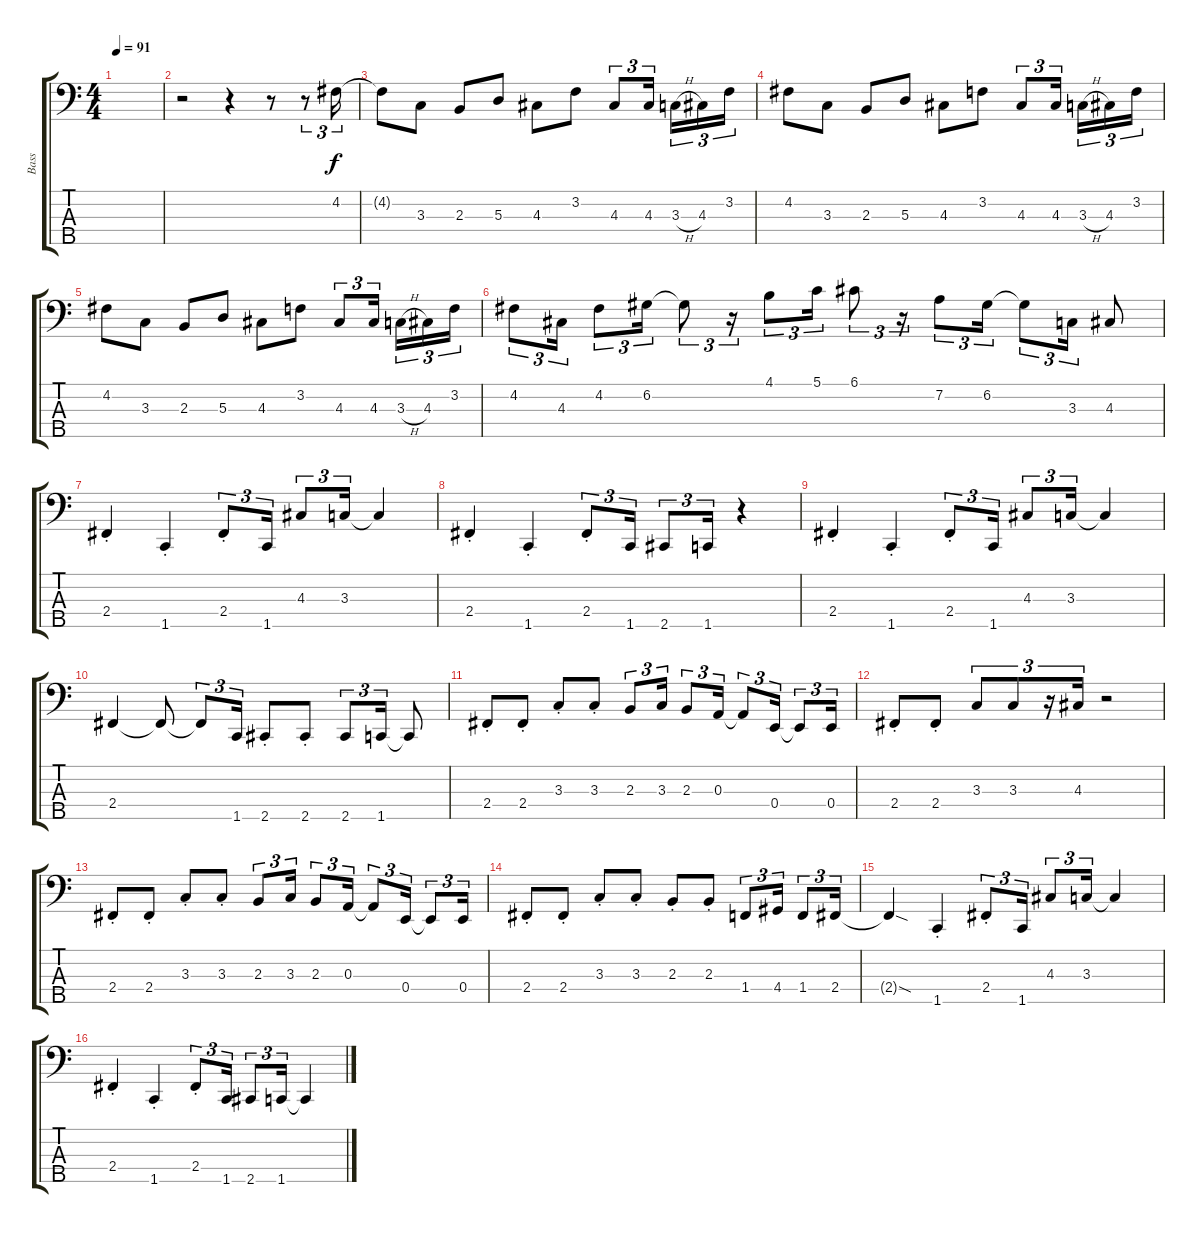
\track ("Bass" "Bass") {instrument electricbassfinger}
\staff {score tabs}
\tuning (G2 D2 A1 E1 B0) {hide}
\ts (4 4)
\tempo 91
\clef f4
\ks c
|
r.2 r.4 r.8 r.8{tu (3 2)} 4.2.16{tu (3 2)} |
4.2{t}.8 3.3.8 2.3.8 5.3.8 4.3.8 3.2.8 4.3.8{tu (3 2)} 4.3.16{tu (3 2) beam splitsecondary} 3.3{h}.16{tu (3 2)} 4.3.16{tu (3 2)} 3.2.16{tu (3 2)} |
4.2.8 3.3.8 2.3.8 5.3.8 4.3.8 3.2.8 4.3.8{tu (3 2)} 4.3.16{tu (3 2) beam splitsecondary} 3.3{h}.16{tu (3 2)} 4.3.16{tu (3 2)} 3.2.16{tu (3 2)} |
4.2.8 3.3.8 2.3.8 5.3.8 4.3.8 3.2.8 4.3.8{tu (3 2)} 4.3.16{tu (3 2) beam splitsecondary} 3.3{h}.16{tu (3 2)} 4.3.16{tu (3 2)} 3.2.16{tu (3 2)} |
4.2.8{tu (3 2)} 4.3.16{tu (3 2)} 4.2.8{tu (3 2)} 6.2.16{tu (3 2)} 6.2{t}.8{tu (3 2)} r.16{tu (3 2)} 4.1.8{tu (3 2)} 5.1.16{tu (3 2)} 6.1.8{tu (3 2)} r.16{tu (3 2)} 7.2.8{tu (3 2)} 6.2.16{tu (3 2)} 6.2{t}.8{tu (3 2)} 3.3.16{tu (3 2)} 4.3.8 |
2.4{st}.4 1.5{st}.4 2.4{st}.8{tu (3 2)} 1.5.16{tu (3 2)} 4.3.8{tu (3 2)} 3.3.16{tu (3 2)} 3.3{t}.4 |
2.4{st}.4 1.5{st}.4 2.4{st}.8{tu (3 2)} 1.5.16{tu (3 2)} 2.5.8{tu (3 2)} 1.5.16{tu (3 2)} r.4 |
2.4{st}.4 1.5{st}.4 2.4{st}.8{tu (3 2)} 1.5.16{tu (3 2)} 4.3.8{tu (3 2)} 3.3.16{tu (3 2)} 3.3{t}.4 |
2.4.4 2.4{t}.8 2.4{t}.8{tu (3 2)} 1.5.16{tu (3 2)} 2.5{st}.8 2.5{st}.8 2.5.8{tu (3 2)} 1.5.16{tu (3 2)} 1.5{t}.8 |
2.4{st}.8 2.4{st}.8 3.3{st}.8 3.3{st}.8 2.3.8{tu (3 2)} 3.3.16{tu (3 2)} 2.3.8{tu (3 2)} 0.3.16{tu (3 2)} 0.3{t}.8{tu (3 2)} 0.4.16{tu (3 2)} 0.4{t}.8{tu (3 2)} 0.4.16{tu (3 2)} |
2.4{st}.8 2.4{st}.8 3.3.8{tu (3 2)} 3.3.8{tu (3 2)} r.16{tu (3 2)} 4.3.16{tu (3 2)} r.2 |
2.4{st}.8 2.4{st}.8 3.3{st}.8 3.3{st}.8 2.3.8{tu (3 2)} 3.3.16{tu (3 2)} 2.3.8{tu (3 2)} 0.3.16{tu (3 2)} 0.3{t}.8{tu (3 2)} 0.4.16{tu (3 2)} 0.4{t}.8{tu (3 2)} 0.4.16{tu (3 2)} |
2.4{st}.8 2.4{st}.8 3.3{st}.8 3.3{st}.8 2.3{st}.8 2.3{st}.8 1.4.8{tu (3 2)} 4.4.16{tu (3 2)} 1.4.8{tu (3 2)} 2.4.16{tu (3 2)} |
2.4{sod t}.4 1.5{st}.4 2.4{st}.8{tu (3 2)} 1.5.16{tu (3 2)} 4.3.8{tu (3 2)} 3.3.16{tu (3 2)} 3.3{t}.4 |
2.4{st}.4 1.5{st}.4 2.4{st}.8{tu (3 2)} 1.5.16{tu (3 2)} 2.5.8{tu (3 2)} 1.5.16{tu (3 2)} 1.5{t}.4
